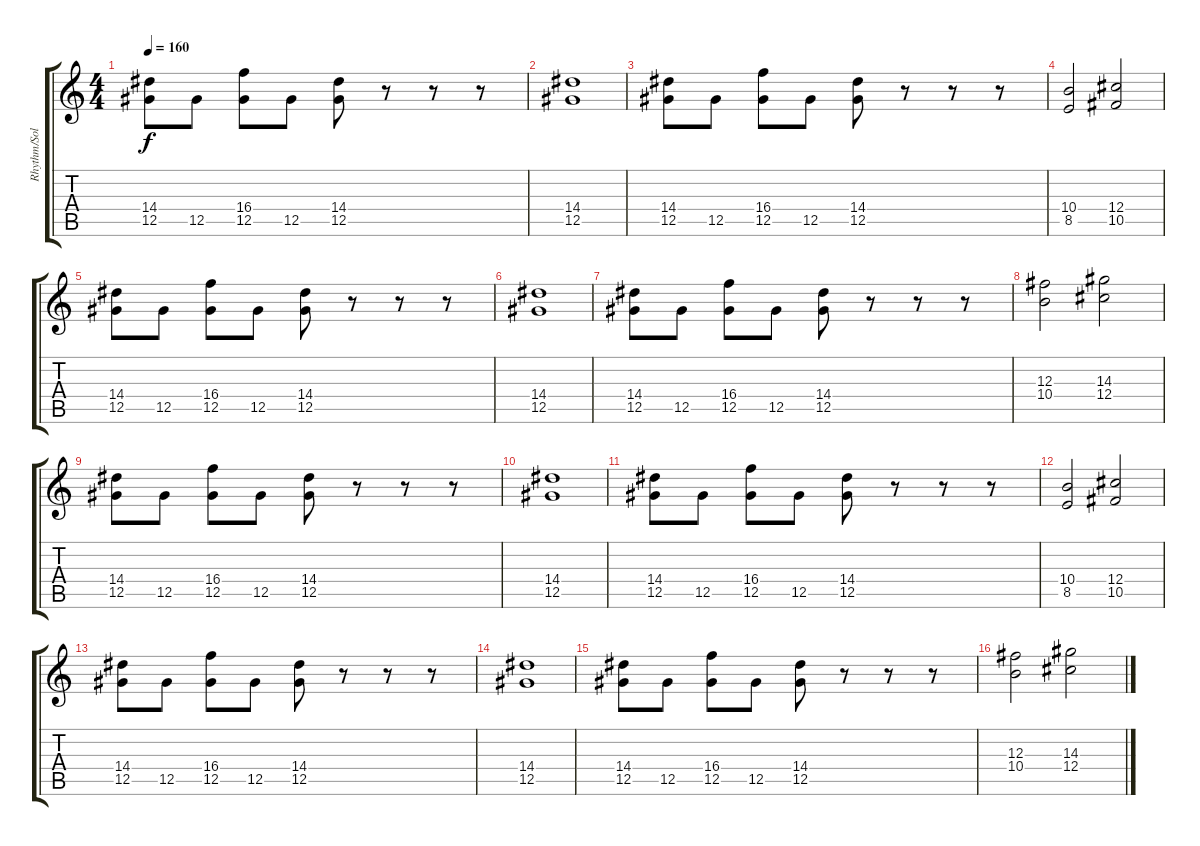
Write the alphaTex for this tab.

\track ("Rhythm/Solo" "Rhythm/Sol") {instrument distortionguitar}
\staff {score tabs}
\tuning (Eb4 Bb3 Gb3 Db3 Ab2 Eb2) {hide}
\ts (4 4)
\tempo 160
\clef g2
\ks c
(14.4 12.5).8{dy f} 12.5.8 (16.4 12.5).8 12.5.8 (14.4 12.5).8 r.8 r.8 r.8 |
(14.4 12.5).1 |
(14.4 12.5).8 12.5.8 (16.4 12.5).8 12.5.8 (14.4 12.5).8 r.8 r.8 r.8 |
(10.4 8.5).2 (12.4 10.5).2 |
(14.4 12.5).8 12.5.8 (16.4 12.5).8 12.5.8 (14.4 12.5).8 r.8 r.8 r.8 |
(14.4 12.5).1 |
(14.4 12.5).8 12.5.8 (16.4 12.5).8 12.5.8 (14.4 12.5).8 r.8 r.8 r.8 |
(12.3 10.4).2 (14.3 12.4).2 |
(14.4 12.5).8 12.5.8 (16.4 12.5).8 12.5.8 (14.4 12.5).8 r.8 r.8 r.8 |
(14.4 12.5).1 |
(14.4 12.5).8 12.5.8 (16.4 12.5).8 12.5.8 (14.4 12.5).8 r.8 r.8 r.8 |
(10.4 8.5).2 (12.4 10.5).2 |
(14.4 12.5).8 12.5.8 (16.4 12.5).8 12.5.8 (14.4 12.5).8 r.8 r.8 r.8 |
(14.4 12.5).1 |
(14.4 12.5).8 12.5.8 (16.4 12.5).8 12.5.8 (14.4 12.5).8 r.8 r.8 r.8 |
(12.3 10.4).2 (14.3 12.4).2
